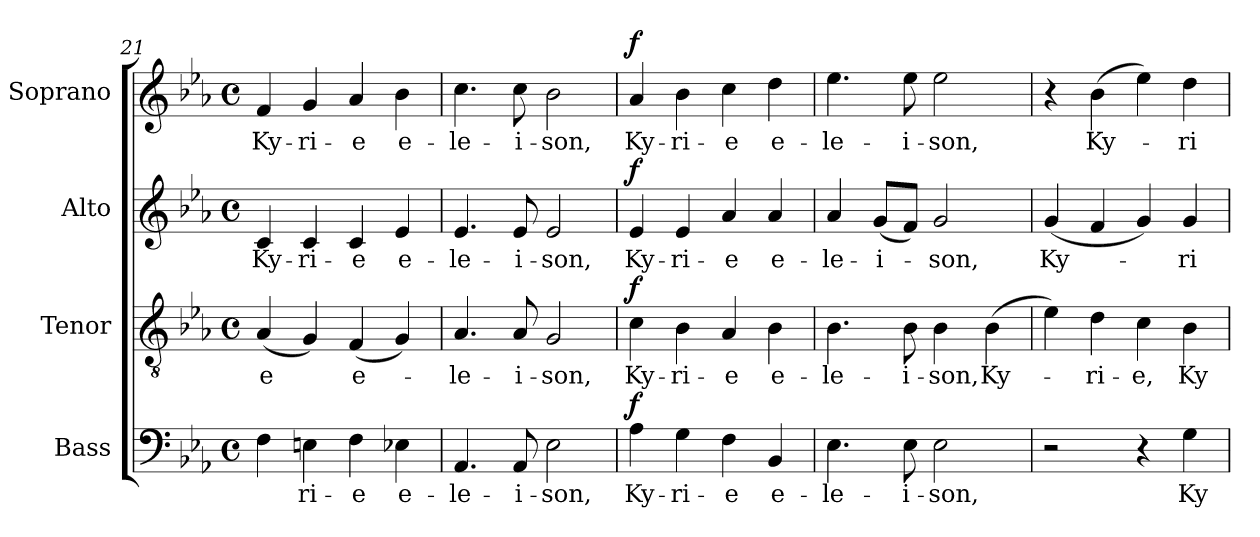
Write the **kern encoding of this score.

**kern	**text	**dynam	**kern	**text	**dynam	**kern	**text	**dynam	**kern	**text	**dynam
*part4	*part4	*part4	*part3	*part3	*part3	*part2	*part2	*part2	*part1	*part1	*part1
*staff4	*staff4	*staff4	*staff3	*staff3	*staff3	*staff2	*staff2	*staff2	*staff1	*staff1	*staff1
*I"Bass	*	*	*I"Tenor	*	*	*I"Alto	*	*	*I"Soprano	*	*
*I'B.	*	*	*I'T.	*	*	*I'A.	*	*	*I'S.	*	*
*clefF4	*	*	*clefGv2	*	*	*clefG2	*	*	*clefG2	*	*
*	*	*	*ITrd7c12	*	*	*	*	*	*	*	*
*k[b-e-a-]	*	*	*k[b-e-a-]	*	*	*k[b-e-a-]	*	*	*k[b-e-a-]	*	*
*E-:	*	*	*E-:	*	*	*E-:	*	*	*E-:	*	*
*M4/4	*	*	*M4/4	*	*	*M4/4	*	*	*M4/4	*	*
*met(c)	*	*	*met(c)	*	*	*met(c)	*	*	*met(c)	*	*
=21	=21	=21	=21	=21	=21	=21	=21	=21	=21	=21	=21
!	!	!	!	!LO:LY:b:color=#000000	!	!	!	!	!	!	!
!	!	!	!	!	!	!	!LO:LY:b:color=#000000	!	!	!	!
!	!	!	!	!	!	!	!	!	!	!LO:LY:b:color=#000000	!
4Fi\	.	.	(4AA-i/	-e	.	4ci/	Ky-	.	4fi/	Ky-	.
!	!LO:LY:b:color=#000000	!	!	!	!	!	!	!	!	!	!
!	!	!	!	!	!	!	!LO:LY:b:color=#000000	!	!	!	!
!	!	!	!	!	!	!	!	!	!	!LO:LY:b:color=#000000	!
4Eni\	-ri-	.	4GGi/)	.	.	4ci/	-ri-	.	4gi/	-ri-	.
!	!LO:LY:b:color=#000000	!	!	!	!	!	!	!	!	!	!
!	!	!	!	!LO:LY:b:color=#000000	!	!	!	!	!	!	!
!	!	!	!	!	!	!	!LO:LY:b:color=#000000	!	!	!	!
!	!	!	!	!	!	!	!	!	!	!LO:LY:b:color=#000000	!
4Fi\	-e	.	(4FFi/	e-	.	4ci/	-e	.	4a-i/	-e	.
!	!LO:LY:b:color=#000000	!	!	!	!	!	!	!	!	!	!
!	!	!	!	!	!	!	!LO:LY:b:color=#000000	!	!	!	!
!	!	!	!	!	!	!	!	!	!	!LO:LY:b:color=#000000	!
4E-Xi\	e-	.	4GGi/)	.	.	4e-i/	e-	.	4b-i\	e-	.
=22	=22	=22	=22	=22	=22	=22	=22	=22	=22	=22	=22
!	!LO:LY:b:color=#000000	!	!	!	!	!	!	!	!	!	!
!	!	!	!	!LO:LY:b:color=#000000	!	!	!	!	!	!	!
!	!	!	!	!	!	!	!LO:LY:b:color=#000000	!	!	!	!
!	!	!	!	!	!	!	!	!	!	!LO:LY:b:color=#000000	!
4.AA-i/	-le-	.	4.AA-i/	-le-	.	4.e-i/	-le-	.	4.cci\	-le-	.
!	!LO:LY:b:color=#000000	!	!	!	!	!	!	!	!	!	!
!	!	!	!	!LO:LY:b:color=#000000	!	!	!	!	!	!	!
!	!	!	!	!	!	!	!LO:LY:b:color=#000000	!	!	!	!
!	!	!	!	!	!	!	!	!	!	!LO:LY:b:color=#000000	!
8AA-i/	-i-	.	8AA-i/	-i-	.	8e-i/	-i-	.	8cci\	-i-	.
!	!LO:LY:b:color=#000000	!	!	!	!	!	!	!	!	!	!
!	!	!	!	!LO:LY:b:color=#000000	!	!	!	!	!	!	!
!	!	!	!	!	!	!	!LO:LY:b:color=#000000	!	!	!	!
!	!	!	!	!	!	!	!	!	!	!LO:LY:b:color=#000000	!
2E-i\	-son,	.	2GGi/	-son,	.	2e-i/	-son,	.	2b-i\	-son,	.
!!LO:LB:g=z
=23	=23	=23	=23	=23	=23	=23	=23	=23	=23	=23	=23
!	!LO:LY:b:color=#000000	!	!	!	!	!	!	!	!	!	!
!	!	!	!	!LO:LY:b:color=#000000	!	!	!	!	!	!	!
!	!	!	!	!	!	!	!LO:LY:b:color=#000000	!	!	!	!
!	!	!	!	!	!	!	!	!	!	!LO:LY:b:color=#000000	!
4A-i\	Ky-	f	4Ci\	Ky-	f	4e-i/	Ky-	f	4a-i/	Ky-	f
!	!LO:LY:b:color=#000000	!	!	!	!	!	!	!	!	!	!
!	!	!	!	!LO:LY:b:color=#000000	!	!	!	!	!	!	!
!	!	!	!	!	!	!	!LO:LY:b:color=#000000	!	!	!	!
!	!	!	!	!	!	!	!	!	!	!LO:LY:b:color=#000000	!
4Gi\	-ri-	.	4BB-i\	-ri-	.	4e-i/	-ri-	.	4b-i\	-ri-	.
!	!LO:LY:b:color=#000000	!	!	!	!	!	!	!	!	!	!
!	!	!	!	!LO:LY:b:color=#000000	!	!	!	!	!	!	!
!	!	!	!	!	!	!	!LO:LY:b:color=#000000	!	!	!	!
!	!	!	!	!	!	!	!	!	!	!LO:LY:b:color=#000000	!
4Fi\	-e	.	4AA-i/	-e	.	4a-i/	-e	.	4cci\	-e	.
!	!LO:LY:b:color=#000000	!	!	!	!	!	!	!	!	!	!
!	!	!	!	!LO:LY:b:color=#000000	!	!	!	!	!	!	!
!	!	!	!	!	!	!	!LO:LY:b:color=#000000	!	!	!	!
!	!	!	!	!	!	!	!	!	!	!LO:LY:b:color=#000000	!
4BB-i/	e-	.	4BB-i\	e-	.	4a-i/	e-	.	4ddi\	e-	.
=24	=24	=24	=24	=24	=24	=24	=24	=24	=24	=24	=24
!	!LO:LY:b:color=#000000	!	!	!	!	!	!	!	!	!	!
!	!	!	!	!LO:LY:b:color=#000000	!	!	!	!	!	!	!
!	!	!	!	!	!	!	!LO:LY:b:color=#000000	!	!	!	!
!	!	!	!	!	!	!	!	!	!	!LO:LY:b:color=#000000	!
4.E-i\	-le-	.	4.BB-i\	-le-	.	4a-i/	-le-	.	4.ee-i\	-le-	.
!	!	!	!	!	!	!	!LO:LY:b:color=#000000	!	!	!	!
.	.	.	.	.	.	(8gi/L	-i-	.	.	.	.
!	!LO:LY:b:color=#000000	!	!	!	!	!	!	!	!	!	!
!	!	!	!	!LO:LY:b:color=#000000	!	!	!	!	!	!	!
!	!	!	!	!	!	!	!	!	!	!LO:LY:b:color=#000000	!
8E-i\	-i-	.	8BB-i\	-i-	.	8fi/J)	.	.	8ee-i\	-i-	.
!	!LO:LY:b:color=#000000	!	!	!	!	!	!	!	!	!	!
!	!	!	!	!LO:LY:b:color=#000000	!	!	!	!	!	!	!
!	!	!	!	!	!	!	!LO:LY:b:color=#000000	!	!	!	!
!	!	!	!	!	!	!	!	!	!	!LO:LY:b:color=#000000	!
2E-i\	-son,	.	4BB-i\	-son,	.	2gi/	-son,	.	2ee-i\	-son,	.
!	!	!	!	!LO:LY:b:color=#000000	!	!	!	!	!	!	!
.	.	.	(4BB-i\	Ky-	.	.	.	.	.	.	.
=25	=25	=25	=25	=25	=25	=25	=25	=25	=25	=25	=25
!	!	!	!	!	!	!	!LO:LY:b:color=#000000	!	!	!	!
2r	.	.	4E-i\)	.	.	(4gi/	Ky-	.	4r	.	.
!	!	!	!	!LO:LY:b:color=#000000	!	!	!	!	!	!	!
!	!	!	!	!	!	!	!	!	!	!LO:LY:b:color=#000000	!
.	.	.	4Di\	-ri-	.	4fi/	.	.	(4b-i\	Ky-	.
!	!	!	!	!LO:LY:b:color=#000000	!	!	!	!	!	!	!
4r	.	.	4Ci\	-e,	.	4gi/)	.	.	4ee-i\)	.	.
!	!LO:LY:b:color=#000000	!	!	!	!	!	!	!	!	!	!
!	!	!	!	!LO:LY:b:color=#000000	!	!	!	!	!	!	!
!	!	!	!	!	!	!	!LO:LY:b:color=#000000	!	!	!	!
!	!	!	!	!	!	!	!	!	!	!LO:LY:b:color=#000000	!
4Gi\	Ky-	.	4BB-i\	Ky-	.	4gi/	-ri-	.	4ddi\	-ri-	.
=	=	=	=	=	=	=	=	=	=	=	=
*-	*-	*-	*-	*-	*-	*-	*-	*-	*-	*-	*-
